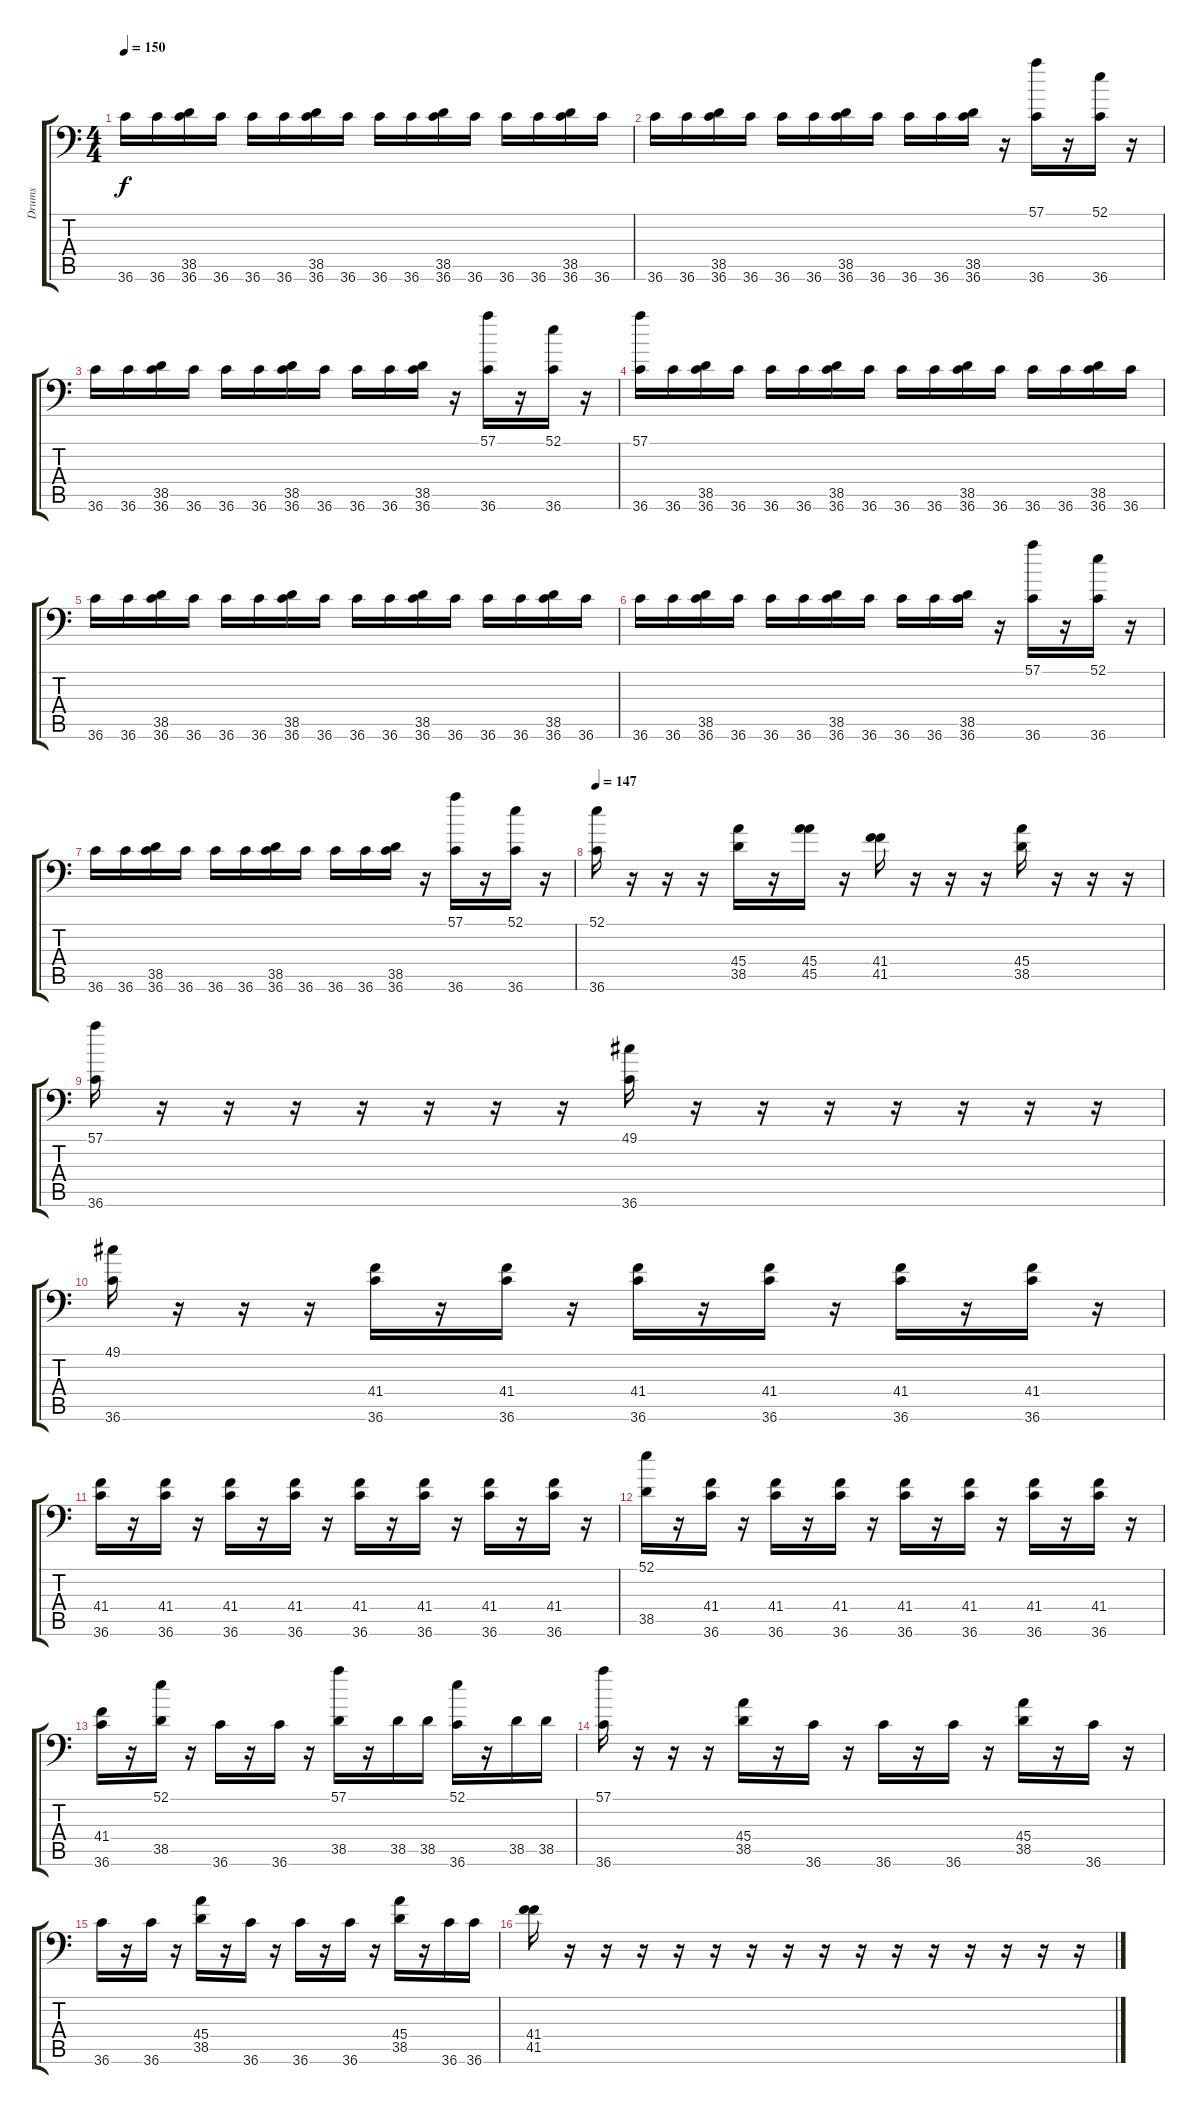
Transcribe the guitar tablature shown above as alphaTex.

\track ("Drums" "Drums") {instrument acousticgrandpiano}
\staff {score tabs}
\tuning (C-1 C-1 C-1 C-1 C-1 C-1) {hide}
\ts (4 4)
\tempo 150
\clef f4
\ks c
36.6.16{dy f} 36.6.16 (38.5 36.6).16 36.6.16 36.6.16 36.6.16 (38.5 36.6).16 36.6.16 36.6.16 36.6.16 (38.5 36.6).16 36.6.16 36.6.16 36.6.16 (38.5 36.6).16 36.6.16 |
36.6.16 36.6.16 (38.5 36.6).16 36.6.16 36.6.16 36.6.16 (38.5 36.6).16 36.6.16 36.6.16 36.6.16 (38.5 36.6).16 r.16 (57.1 36.6).16 r.16 (52.1 36.6).16 r.16 |
36.6.16 36.6.16 (38.5 36.6).16 36.6.16 36.6.16 36.6.16 (38.5 36.6).16 36.6.16 36.6.16 36.6.16 (38.5 36.6).16 r.16 (57.1 36.6).16 r.16 (52.1 36.6).16 r.16 |
(57.1 36.6).16 36.6.16 (38.5 36.6).16 36.6.16 36.6.16 36.6.16 (38.5 36.6).16 36.6.16 36.6.16 36.6.16 (38.5 36.6).16 36.6.16 36.6.16 36.6.16 (38.5 36.6).16 36.6.16 |
36.6.16 36.6.16 (38.5 36.6).16 36.6.16 36.6.16 36.6.16 (38.5 36.6).16 36.6.16 36.6.16 36.6.16 (38.5 36.6).16 36.6.16 36.6.16 36.6.16 (38.5 36.6).16 36.6.16 |
36.6.16 36.6.16 (38.5 36.6).16 36.6.16 36.6.16 36.6.16 (38.5 36.6).16 36.6.16 36.6.16 36.6.16 (38.5 36.6).16 r.16 (57.1 36.6).16 r.16 (52.1 36.6).16 r.16 |
36.6.16 36.6.16 (38.5 36.6).16 36.6.16 36.6.16 36.6.16 (38.5 36.6).16 36.6.16 36.6.16 36.6.16 (38.5 36.6).16 r.16 (57.1 36.6).16 r.16 (52.1 36.6).16 r.16 |
\tempo 147
(52.1 36.6).16 r.16 r.16 r.16 (45.4 38.5).16 r.16 (45.4 45.5).16 r.16 (41.4 41.5).16 r.16 r.16 r.16 (45.4 38.5).16 r.16 r.16 r.16 |
(57.1 36.6).16 r.16 r.16 r.16 r.16 r.16 r.16 r.16 (49.1 36.6).16 r.16 r.16 r.16 r.16 r.16 r.16 r.16 |
(49.1 36.6).16 r.16 r.16 r.16 (41.4 36.6).16 r.16 (41.4 36.6).16 r.16 (41.4 36.6).16 r.16 (41.4 36.6).16 r.16 (41.4 36.6).16 r.16 (41.4 36.6).16 r.16 |
(41.4 36.6).16 r.16 (41.4 36.6).16 r.16 (41.4 36.6).16 r.16 (41.4 36.6).16 r.16 (41.4 36.6).16 r.16 (41.4 36.6).16 r.16 (41.4 36.6).16 r.16 (41.4 36.6).16 r.16 |
(52.1 38.5).16 r.16 (41.4 36.6).16 r.16 (41.4 36.6).16 r.16 (41.4 36.6).16 r.16 (41.4 36.6).16 r.16 (41.4 36.6).16 r.16 (41.4 36.6).16 r.16 (41.4 36.6).16 r.16 |
(41.4 36.6).16 r.16 (52.1 38.5).16 r.16 36.6.16 r.16 36.6.16 r.16 (57.1 38.5).16 r.16 38.5.16 38.5.16 (52.1 36.6).16 r.16 38.5.16 38.5.16 |
(57.1 36.6).16 r.16 r.16 r.16 (45.4 38.5).16 r.16 36.6.16 r.16 36.6.16 r.16 36.6.16 r.16 (45.4 38.5).16 r.16 36.6.16 r.16 |
36.6.16 r.16 36.6.16 r.16 (45.4 38.5).16 r.16 36.6.16 r.16 36.6.16 r.16 36.6.16 r.16 (45.4 38.5).16 r.16 36.6.16 36.6.16 |
(41.4 41.5).16 r.16 r.16 r.16 r.16 r.16 r.16 r.16 r.16 r.16 r.16 r.16 r.16 r.16 r.16 r.16
